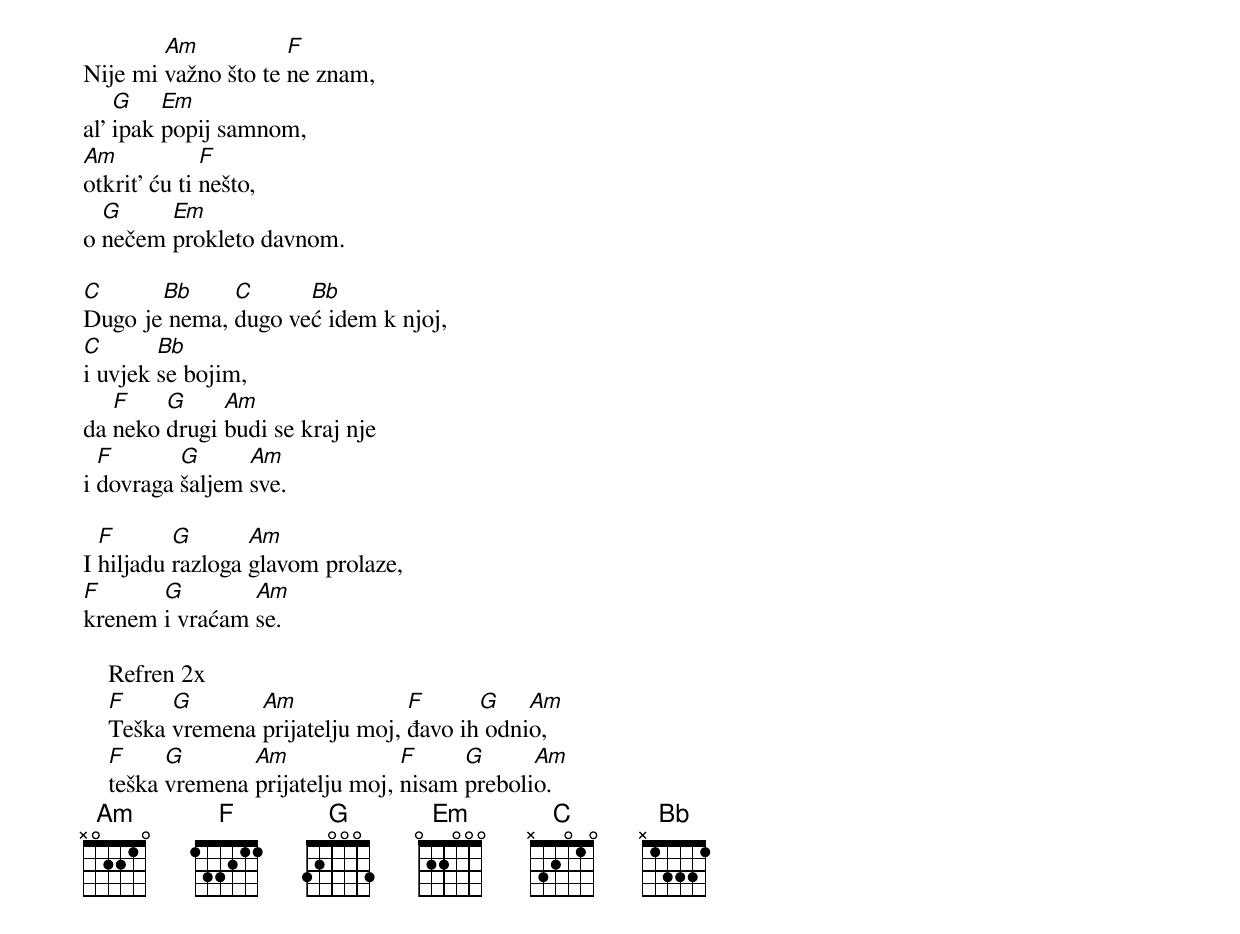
        Am           F
Nije mi važno što te ne znam,
    G    Em
al' ipak popij samnom,
Am            F
otkrit' ću ti nešto,
  G     Em
o nečem prokleto davnom.

C      Bb     C      Bb
Dugo je nema, dugo već idem k njoj,
C       Bb
i uvjek se bojim,
   F    G     Am
da neko drugi budi se kraj nje
  F       G      Am
i dovraga šaljem sve.

  F       G       Am
I hiljadu razloga glavom prolaze,
F      G        Am
krenem i vraćam se.

    Refren 2x
    F     G       Am              F      G    Am
    Teška vremena prijatelju moj, đavo ih odnio,
    F     G       Am              F     G      Am
    teška vremena prijatelju moj, nisam prebolio.
